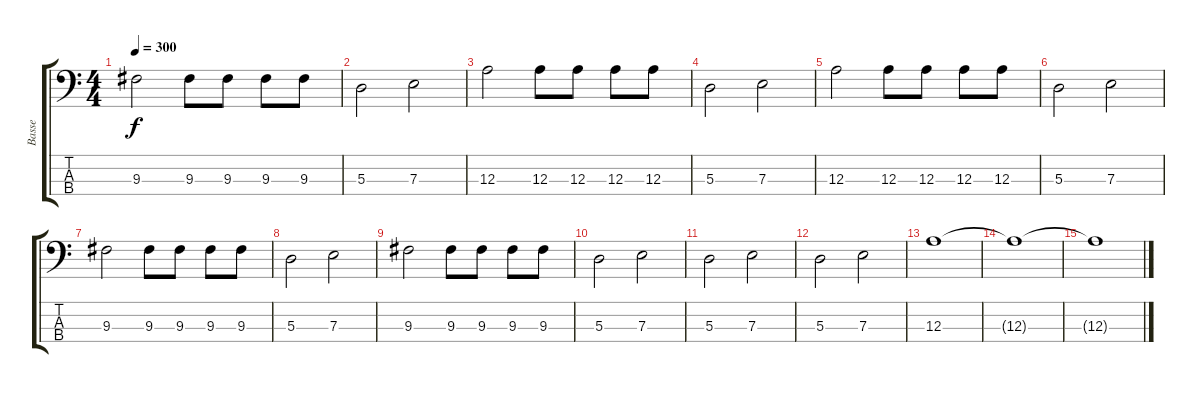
\track ("Basse" "Basse") {instrument electricbassfinger}
\staff {score tabs}
\tuning (G2 D2 A1 E1) {hide}
\ts (4 4)
\tempo 300
\clef f4
\ks c
9.3.2{dy f} 9.3.8 9.3.8 9.3.8 9.3.8 |
5.3.2 7.3.2 |
12.3.2 12.3.8 12.3.8 12.3.8 12.3.8 |
5.3.2 7.3.2 |
12.3.2 12.3.8 12.3.8 12.3.8 12.3.8 |
5.3.2 7.3.2 |
9.3.2 9.3.8 9.3.8 9.3.8 9.3.8 |
5.3.2 7.3.2 |
9.3.2 9.3.8 9.3.8 9.3.8 9.3.8 |
5.3.2 7.3.2 |
5.3.2 7.3.2 |
5.3.2 7.3.2 |
12.3.1 |
12.3{t}.1 |
12.3{t}.1
